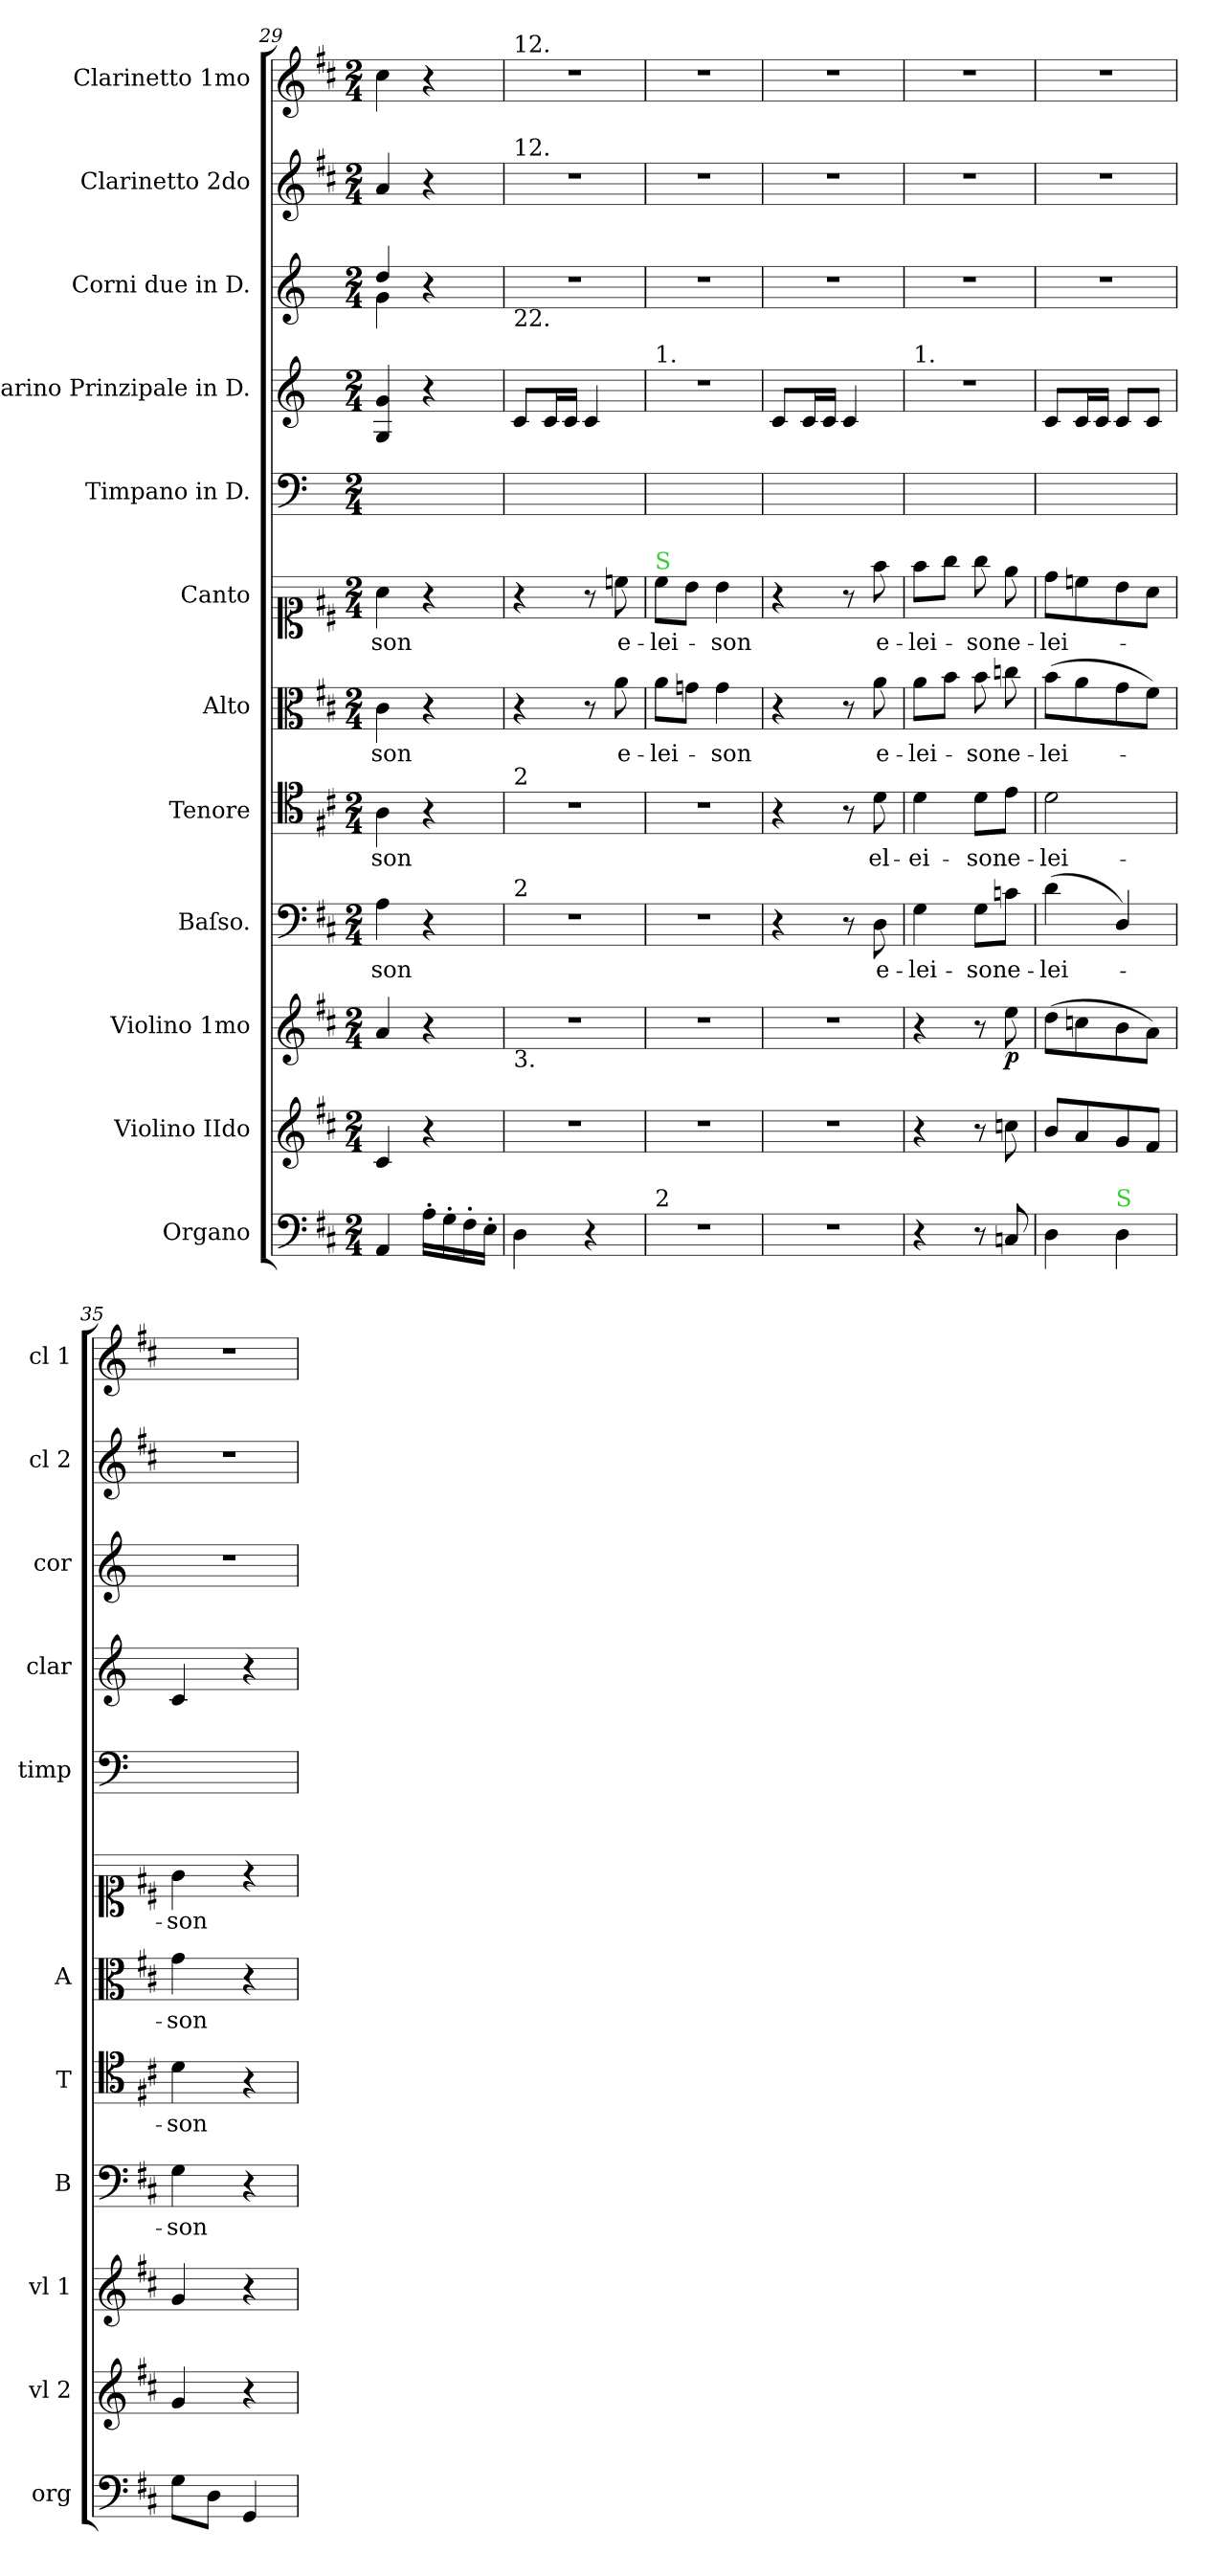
**kern	**kern	**kern	**dynam	**kern	**text	**kern	**text	**kern	**text	**kern	**text	**kern	**kern	**kern	**kern	**kern
*part12	*part11	*part10	*part10	*part9	*part9	*part8	*part8	*part7	*part7	*part6	*part6	*part5	*part4	*part3	*part2	*part1
*staff12	*staff11	*staff10	*staff10	*staff9	*staff9	*staff8	*staff8	*staff7	*staff7	*staff6	*staff6	*staff5	*staff4	*staff3	*staff2	*staff1
*I"Organo	*I"Violino IIdo	*I"Violino 1mo	*	*I"Baſso.	*	*I"Tenore	*	*I"Alto	*	*I"Canto	*	*I"Timpano in D.	*I"Clarino Prinzipale in D.	*I"Corni due in D.	*I"Clarinetto 2do	*I"Clarinetto 1mo
*I'org	*I'vl 2	*I'vl 1	*	*I'B	*	*I'T	*	*I'A	*	*	*	*I'timp	*I'clar	*I'cor	*I'cl 2	*I'cl 1
*clefF4	*clefG2	*clefG2	*	*clefF4	*	*clefC4	*	*clefC3	*	*clefC1	*	*clefF4	*clefG2	*clefG2	*clefG2	*clefG2
*	*	*	*	*	*	*	*	*	*	*	*	*	*ITrd-1c-2	*ITrd6c10	*	*
*k[f#c#]	*k[f#c#]	*k[f#c#]	*	*k[f#c#]	*	*k[f#c#]	*	*k[f#c#]	*	*k[f#c#]	*	*k[]	*k[f#c#]	*k[f#c#]	*k[f#c#]	*k[f#c#]
*D:	*D:	*D:	*	*D:	*	*D:	*	*D:	*	*D:	*	*	*	*	*D:	*D:
*M2/4	*M2/4	*M2/4	*	*M2/4	*	*M2/4	*	*M2/4	*	*M2/4	*	*M2/4	*M2/4	*M2/4	*M2/4	*M2/4
=29	=29	=29	=29	=29	=29	=29	=29	=29	=29	=29	=29	=29	=29	=29	=29	=29
*	*	*	*	*	*	*	*	*	*	*	*	*	*	*^	*	*
4AA/	4c#/	4a/	.	4A\	-son	4A\	-son	4c#\	-son	4a\	-son	2ryy	4A/ 4a/	4e/	4A\	4a/	4cc#\
16A'\LL	4r	4r	.	4r	.	4r	.	4r	.	4r	.	.	4r	4r	4ryy	4r	4r
16G'\	.	.	.	.	.	.	.	.	.	.	.	.	.	.	.	.	.
16F#'\	.	.	.	.	.	.	.	.	.	.	.	.	.	.	.	.	.
16E'\JJ	.	.	.	.	.	.	.	.	.	.	.	.	.	.	.	.	.
*	*	*	*	*	*	*	*	*	*	*	*	*	*	*v	*v	*	*
=30	=30	=30	=30	=30	=30	=30	=30	=30	=30	=30	=30	=30	=30	=30	=30	=30
!	!	!	!	!	!	!	!	!	!	!	!	!	!	!	!	!LO:TX:a:t=12.
!	!	!	!	!	!	!	!	!	!	!	!	!	!	!	!LO:TX:a:t=12.	!
!	!	!	!	!	!	!	!	!	!	!	!	!	!	!LO:TX:b:t=22.	!	!
!	!	!	!	!	!	!LO:TX:a:t=2	!	!	!	!	!	!	!	!	!	!
!	!	!	!	!LO:TX:a:t=2	!	!	!	!	!	!	!	!	!	!	!	!
!	!	!LO:TX:b:t=3.	!	!	!	!	!	!	!	!	!	!	!	!	!	!
4D\	2r	2r	.	2r	.	2r	.	4r	.	4r	.	2ryy	8d/L	2r	2r	2r
.	.	.	.	.	.	.	.	.	.	.	.	.	16d/L	.	.	.
.	.	.	.	.	.	.	.	.	.	.	.	.	16d/JJ	.	.	.
4r	.	.	.	.	.	.	.	8r	.	8r	.	.	4d/	.	.	.
.	.	.	.	.	.	.	.	8a\	e-	8ccn\	e-	.	.	.	.	.
=31	=31	=31	=31	=31	=31	=31	=31	=31	=31	=31	=31	=31	=31	=31	=31	=31
!	!	!	!	!	!	!	!	!	!	!	!	!	!LO:TX:a:t=1.	!	!	!
!	!	!	!	!	!	!	!	!	!	!LO:TX:a:color=limegreen:t=S	!	!	!	!	!	!
!LO:TX:a:t=2	!	!	!	!	!	!	!	!	!	!	!	!	!	!	!	!
2r	2r	2r	.	2r	.	2r	.	8a\L	-lei-	8cc#\L	-lei-	2ryy	2r	2r	2r	2r
.	.	.	.	.	.	.	.	8gn\J	.	8b\J	.	.	.	.	.	.
.	.	.	.	.	.	.	.	4g\	-son	4b\	-son	.	.	.	.	.
=32	=32	=32	=32	=32	=32	=32	=32	=32	=32	=32	=32	=32	=32	=32	=32	=32
2r	2r	2r	.	4r	.	4r	.	4r	.	4r	.	2ryy	8d/L	2r	2r	2r
.	.	.	.	.	.	.	.	.	.	.	.	.	16d/L	.	.	.
.	.	.	.	.	.	.	.	.	.	.	.	.	16d/JJ	.	.	.
.	.	.	.	8r	.	8r	.	8r	.	8r	.	.	4d/	.	.	.
!	!	!	!	!	!	!	!	!	!LO:LY:i	!	!LO:LY:i	!	!	!	!	!
.	.	.	.	8D\	e-	8d\	el-	8a\	e-	8ff#\	e-	.	.	.	.	.
=33	=33	=33	=33	=33	=33	=33	=33	=33	=33	=33	=33	=33	=33	=33	=33	=33
!	!	!	!	!	!	!	!	!	!	!	!	!	!LO:TX:a:t=1.	!	!	!
!	!	!	!	!	!	!	!	!	!LO:LY:i	!	!LO:LY:i	!	!	!	!	!
4r	4r	4r	.	4G\	-lei-	4d\	-ei-	8a\L	-lei-	8ff#\L	-lei-	2ryy	2r	2r	2r	2r
.	.	.	.	.	.	.	.	8b\J	.	8gg\J	.	.	.	.	.	.
!	!	!	!	!	!	!	!	!	!LO:LY:i	!	!LO:LY:i	!	!	!	!	!
8r	8r	8r	.	8G\L	-son	8d\L	-son	8b\	-son	8gg\	-son	.	.	.	.	.
!	!	!	!	!	!LO:LY:i	!	!LO:LY:i	!	!	!	!	!	!	!	!	!
8Cn/	8ccn\	8ee\	p	8cn\J	e-	8e\J	e-	8ccn\	e-	8ee\	e-	.	.	.	.	.
=34	=34	=34	=34	=34	=34	=34	=34	=34	=34	=34	=34	=34	=34	=34	=34	=34
!	!	!	!	!	!LO:LY:i	!	!LO:LY:i	!	!	!	!	!	!	!	!	!
4D\	8b/L	(8dd\L	.	(4d\	-lei-	2d\	-lei-	(8b\L	-lei-	8dd\L	-lei-	2ryy	8d/L	2r	2r	2r
.	8a/	8ccn\	.	.	.	.	.	8a\	.	8ccn\	.	.	16d/L	.	.	.
.	.	.	.	.	.	.	.	.	.	.	.	.	16d/JJ	.	.	.
!LO:TX:a:color=limegreen:t=S	!	!	!	!	!	!	!	!	!	!	!	!	!	!	!	!
4D\	8g/	8b\	.	4D/)	.	.	.	8g\	.	8b\	.	.	8d/L	.	.	.
.	8f#/J	8a\J)	.	.	.	.	.	8f#\J)	.	8a\J	.	.	8d/J	.	.	.
=35	=35	=35	=35	=35	=35	=35	=35	=35	=35	=35	=35	=35	=35	=35	=35	=35
!	!	!	!	!	!LO:LY:i	!	!LO:LY:i	!	!	!	!	!	!	!	!	!
8G\L	4g/	4g/	.	4G\	-son	4d\	-son	4g\	-son	4g\	-son	2ryy	4d/	2r	2r	2r
8D\J	.	.	.	.	.	.	.	.	.	.	.	.	.	.	.	.
4GG/	4r	4r	.	4r	.	4r	.	4r	.	4r	.	.	4r	.	.	.
=	=	=	=	=	=	=	=	=	=	=	=	=	=	=	=	=
*-	*-	*-	*-	*-	*-	*-	*-	*-	*-	*-	*-	*-	*-	*-	*-	*-
